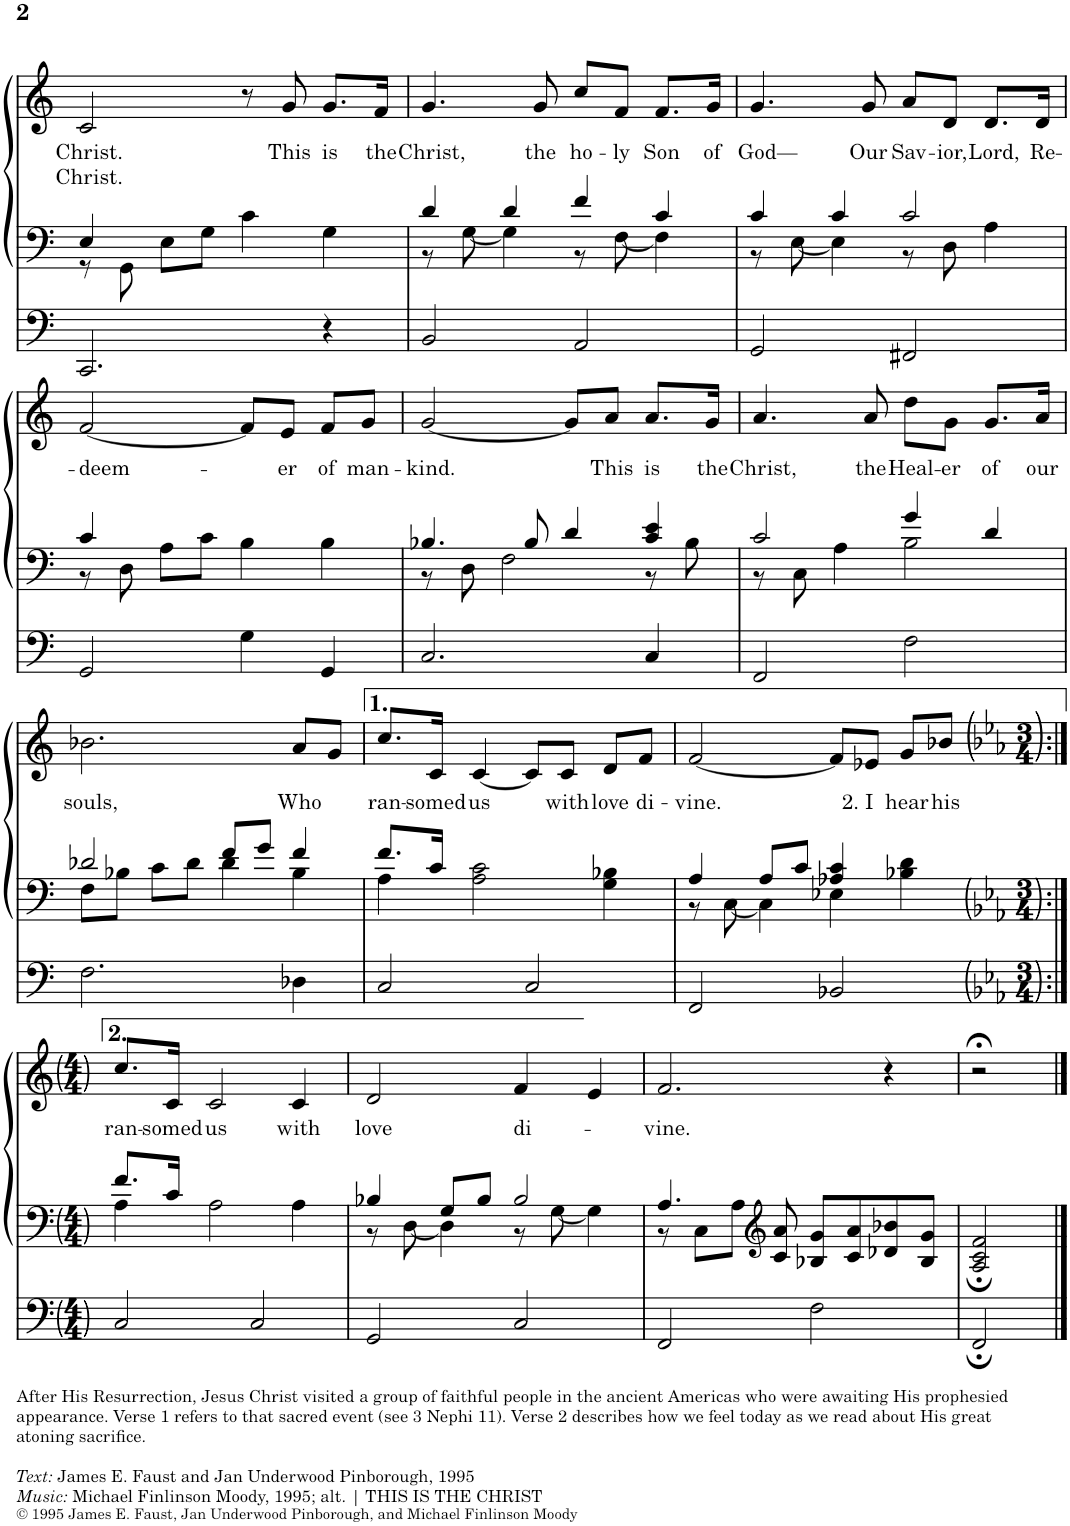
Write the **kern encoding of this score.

**kern	**kern	**kern	**text	**text
*part1	*part1	*part1	*part1	*part1
*staff3	*staff2	*staff1	*staff1	*staff1
*I"Organ	*	*	*	*
*I'Org.	*	*	*	*
!!LO:PB:g=z
*clefF4	*clefF4	*clefG2	*	*
*k[]	*k[]	*k[]	*	*
*M4/4	*M4/4	*M4/4	*	*
=13	=13	=13	=13	=13
*	*^	*	*	*
!	!	!	!	!LO:LY:b	!LO:LY:b
2.CC/	4E/	8r	2c/	Christ.	Christ.
.	.	8GG\	.	.	.
.	8E\L	2.ryy	.	.	.
.	8G\J	.	.	.	.
.	4c\	.	8r	.	.
!	!	!	!	!LO:LY:b	!
.	.	.	8g/	This	.
!	!	!	!	!LO:LY:b	!
4r	4G\	.	8.g/L	is	.
!	!	!	!	!LO:LY:b	!
.	.	.	16f/Jk	the	.
=14	=14	=14	=14	=14	=14
!	!	!	!	!LO:LY:b	!
2BB/	4d/	8r	4.g/	Christ,	.
.	.	[8G\	.	.	.
.	4d/	4G\]	.	.	.
!	!	!	!	!LO:LY:b	!
.	.	.	8g/	the	.
!	!	!	!	!LO:LY:b	!
2AA/	4f/	8r	8cc/L	ho-	.
!	!	!	!	!LO:LY:b	!
.	.	[8F\	8f/J	-ly	.
!	!	!	!	!LO:LY:b	!
.	4c/	4F\]	8.f/L	Son	.
!	!	!	!	!LO:LY:b	!
.	.	.	16g/Jk	of	.
=15	=15	=15	=15	=15	=15
!	!	!	!	!LO:LY:b	!
2GG/	4c/	8r	4.g/	God—	.
.	.	[8E\	.	.	.
.	4c/	4E\]	.	.	.
!	!	!	!	!LO:LY:b	!
.	.	.	8g/	Our	.
!	!	!	!	!LO:LY:b	!
2FF#X/	2c/	8r	8a/L	Sav-	.
!	!	!	!	!LO:LY:b	!
.	.	8D\	8d/J	-ior,	.
!	!	!	!	!LO:LY:b	!
.	.	4A\	8.d/L	Lord,	.
!	!	!	!	!LO:LY:b	!
.	.	.	16d/Jk	Re-	.
!!LO:LB:g=z
=16	=16	=16	=16	=16	=16
!	!	!	!	!LO:LY:b	!
2GG/	4c/	8r	[2f/	-deem-	.
.	.	8D\	.	.	.
.	8A\L	2.ryy	.	.	.
.	8c\J	.	.	.	.
4G\	4B\	.	8f/L]	.	.
!	!	!	!	!LO:LY:b	!
.	.	.	8e/J	-er	.
!	!	!	!	!LO:LY:b	!
4GG/	4B\	.	8f/L	of	.
!	!	!	!	!LO:LY:b	!
.	.	.	8g/J	man-	.
=17	=17	=17	=17	=17	=17
!	!	!	!	!LO:LY:b	!
2.C/	4.B-X/	8r	[2g/	-kind.	.
.	.	8D\	.	.	.
.	.	2F\	.	.	.
.	8B-/	.	.	.	.
.	4d/	.	8g/L]	.	.
!	!	!	!	!LO:LY:b	!
.	.	.	8a/J	This	.
!	!	!	!	!LO:LY:b	!
4C/	4c/ 4e/	8r	8.a/L	is	.
.	.	8B-\	.	.	.
!	!	!	!	!LO:LY:b	!
.	.	.	16g/Jk	the	.
=18	=18	=18	=18	=18	=18
!	!	!	!	!LO:LY:b	!
2FF/	2c/	8r	4.a/	Christ,	.
.	.	8C\	.	.	.
.	.	4A\	.	.	.
!	!	!	!	!LO:LY:b	!
.	.	.	8a/	the	.
!	!	!	!	!LO:LY:b	!
2F\	4g/	2B\	8dd\L	Heal-	.
!	!	!	!	!LO:LY:b	!
.	.	.	8g\J	-er	.
!	!	!	!	!LO:LY:b	!
.	4d/	.	8.g/L	of	.
!	!	!	!	!LO:LY:b	!
.	.	.	16a/Jk	our	.
!!LO:LB:g=z
=19	=19	=19	=19	=19	=19
!	!	!	!	!LO:LY:b	!
2.F\	2d-X/	8F\L	2.b-X\	souls,	.
.	.	8B-X\J	.	.	.
.	.	8c\L	.	.	.
.	.	8d-\J	.	.	.
.	8f/L	4d-\	.	.	.
.	8g/J	.	.	.	.
!	!	!	!	!LO:LY:b	!
4D-X\	4f/	4B-\	8a/L	Who	.
.	.	.	8g/J	.	.
=20	=20	=20	=20	=20	=20
!	!	!	!	!LO:LY:b	!
2C/	8.f/L	4A\	8.cc/L	ran-	.
!	!	!	!	!LO:LY:b	!
.	16c/Jk	.	16c/Jk	-somed	.
!	!	!	!	!LO:LY:b	!
.	2A\ 2c\	2.ryy	[4c/	us	.
2C/	.	.	8c/L]	.	.
!	!	!	!	!LO:LY:b	!
.	.	.	8c/J	with	.
!	!	!	!	!LO:LY:b	!
.	4G\ 4B-X\	.	8d/L	love	.
!	!	!	!	!LO:LY:b	!
.	.	.	8f/J	di-	.
=21	=21	=21	=21	=21	=21
!	!	!	!	!LO:LY:b	!
2FF/	4A/	8r	[2f/	-vine.	.
.	.	[8C\	.	.	.
.	8A/L	4C\]	.	.	.
.	8c/J	.	.	.	.
2BB-X/	4A-X/ 4c/	4E-X\	8f/L]	.	.
!	!	!	!	!LO:LY:b	!
.	.	.	8e-X/J	2. I	.
!	!	!	!	!LO:LY:b	!
.	4B-X\ 4d\	4ryy	8g/L	hear	.
!	!	!	!	!LO:LY:b	!
.	.	.	8b-X/J	his	.
!!LO:LB:g=z
=22:|!	=22:|!	=22:|!	=22:|!	=22:|!	=22:|!
!	!	!	!	!LO:LY:b	!
2C/	8.f/L	4A\	8.cc/L	ran-	.
!	!	!	!	!LO:LY:b	!
.	16c/Jk	.	16c/Jk	-somed	.
!	!	!	!	!LO:LY:b	!
.	2A\	2.ryy	2c/	us	.
2C/	.	.	.	.	.
!	!	!	!	!LO:LY:b	!
.	4A\	.	4c/	with	.
=23	=23	=23	=23	=23	=23
!	!	!	!	!LO:LY:b	!
2GG/	4B-X/	8r	2d/	love	.
.	.	[8D\	.	.	.
.	8G/L	4D\]	.	.	.
.	8B-/J	.	.	.	.
!	!	!	!	!LO:LY:b	!
2C/	2B-/	8r	4f/	di-	.
.	.	[8G\	.	.	.
.	.	4G\]	4e/	.	.
=24	=24	=24	=24	=24	=24
!	!	!	!	!LO:LY:b	!
2FF/	4.A/	8r	2.f/	-vine.	.
.	.	8C\L	.	.	.
.	.	8A\J	.	.	.
*	*clefG2	*	*	*	*
.	8c/ 8a/	2ryy	.	.	.
2F\	8B-X/ 8g/L	.	.	.	.
.	8c/ 8a/	.	.	.	.
.	8d-X/ 8b-X/	.	4r	.	.
.	8B-/ 8g/J	8ryy	.	.	.
*	*v	*v	*	*	*
=25	=25	=25	=25	=25
2FF;/	2A/; 2c/; 2f/;	2r;<	.	.
==	==	==	==	==
*-	*-	*-	*-	*-
